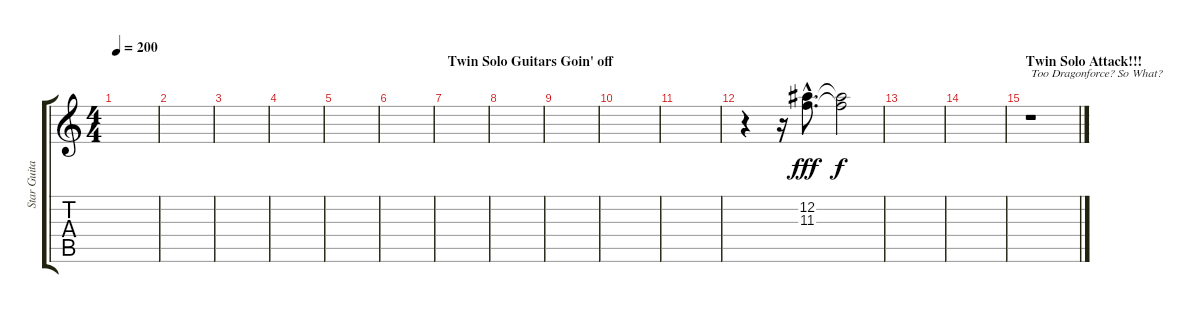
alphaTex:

\track ("Star Guitarist" "Star Guita") {instrument acousticguitarsteel}
\staff {score tabs}
\tuning (Eb4 Bb3 Gb3 Db3 Ab2 Eb2) {hide}
\ts (4 4)
\tempo 200
\clef g2
\ks c
|
|
|
|
|
|
\section ("" "Twin Solo Guitars Goin' off")
|
|
|
|
|
r.4 r.16 (12.2{hac} 11.3{hac}).8{d dy fff instrument reversecymbal} (12.2{t} 11.3{t}).2{dy f} |
|
|
\section ("" "Twin Solo Attack!!!")
r.1{txt "Too Dragonforce? So What?"}
